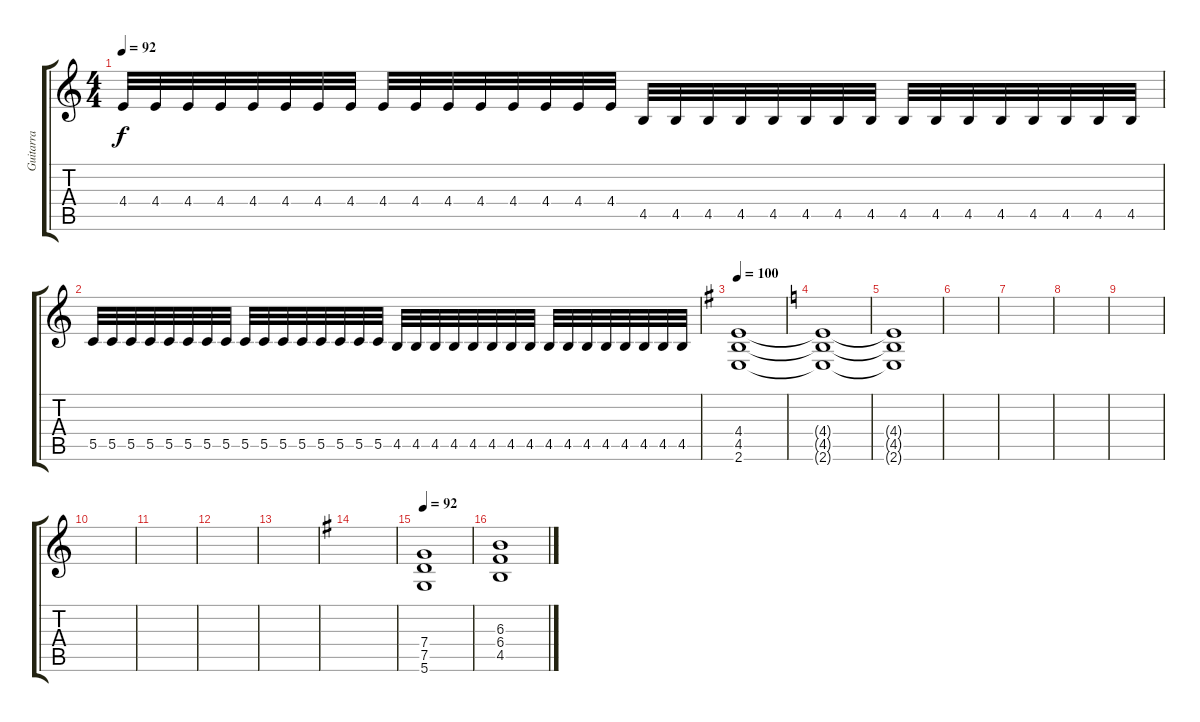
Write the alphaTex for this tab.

\track ("Guitarra" "Guitarra") {instrument overdrivenguitar}
\staff {score tabs}
\tuning (D4 A3 F3 C3 G2 D2) {hide}
\ts (4 4)
\tempo 92
\clef g2
\ks c
4.4.32{dy f} 4.4.32 4.4.32 4.4.32 4.4.32 4.4.32 4.4.32 4.4.32 4.4.32 4.4.32 4.4.32 4.4.32 4.4.32 4.4.32 4.4.32 4.4.32 4.5.32 4.5.32 4.5.32 4.5.32 4.5.32 4.5.32 4.5.32 4.5.32 4.5.32 4.5.32 4.5.32 4.5.32 4.5.32 4.5.32 4.5.32 4.5.32 |
5.5.32 5.5.32 5.5.32 5.5.32 5.5.32 5.5.32 5.5.32 5.5.32 5.5.32 5.5.32 5.5.32 5.5.32 5.5.32 5.5.32 5.5.32 5.5.32 4.5.32 4.5.32 4.5.32 4.5.32 4.5.32 4.5.32 4.5.32 4.5.32 4.5.32 4.5.32 4.5.32 4.5.32 4.5.32 4.5.32 4.5.32 4.5.32 |
\tempo 100
\ks g
(4.4 4.5 2.6).1{volume 5} |
\ks c
(4.4{t} 4.5{t} 2.6{t}).1 |
(4.4{t} 4.5{t} 2.6{t}).1 |
|
|
|
|
|
|
|
|
\ks g
|
\tempo 92
(7.4 7.5 5.6).1{volume 13} |
(6.3 6.4 4.5).1
